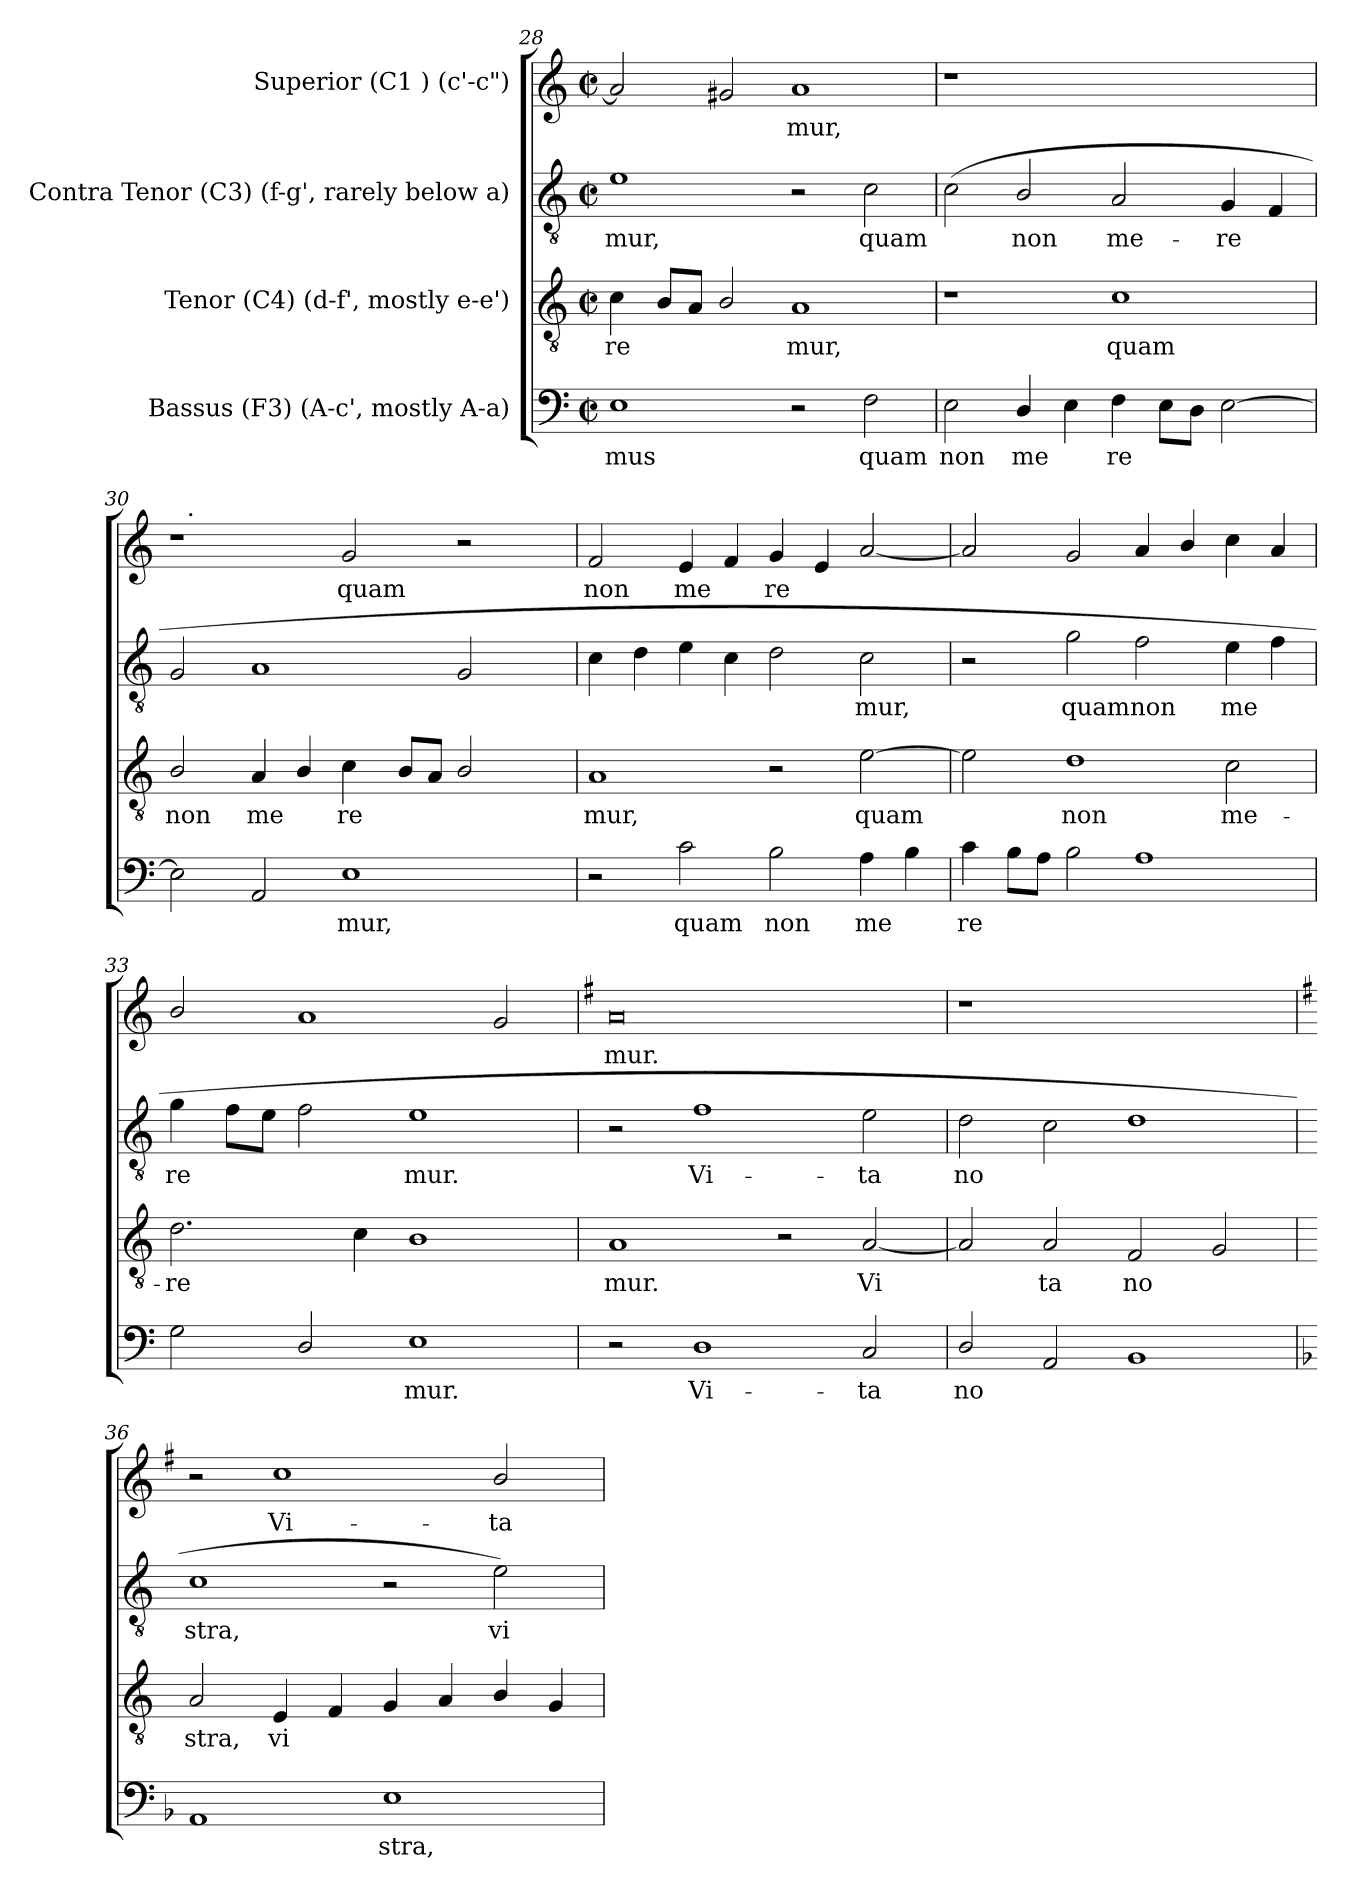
**kern	**text	**kern	**text	**kern	**text	**kern	**text
*part4	*part4	*part3	*part3	*part2	*part2	*part1	*part1
*staff4	*staff4	*staff3	*staff3	*staff2	*staff2	*staff1	*staff1
*I"Bassus (F3)  (A-c', mostly A-a)	*	*I"Tenor (C4)  (d-f', mostly e-e')	*	*I"Contra Tenor (C3)  (f-g', rarely below a)	*	*I"Superior (C1 )  (c'-c")	*
*clefF4	*	*clefGv2	*	*clefGv2	*	*clefG2	*
*k[]	*	*k[]	*	*k[]	*	*k[]	*
*C:	*	*C:	*	*C:	*	*C:	*
*M2/2	*	*M2/2	*	*M2/2	*	*M2/2	*
*met(c|)	*	*met(c|)	*	*met(c|)	*	*met(c|)	*
=28	=28	=28	=28	=28	=28	=28	=28
!	!LO:LY:b:rj	!	!LO:LY:b:rj	!	!LO:LY:b:rj	!	!LO:LY:b:rj
1E	-mus	4c\	-re-	1e	-mur,	2a/]	--
!	!	!	!LO:LY:b:rj	!	!	!	!
.	.	8B/L	--	.	.	.	.
!	!	!	!LO:LY:b:rj	!	!	!	!
.	.	8A/J	--	.	.	.	.
!	!	!	!LO:LY:b:rj	!	!	!	!LO:LY:b:rj
.	.	2B/	--	.	.	2g#/	--
!	!	!	!LO:LY:b:rj	!	!	!	!LO:LY:b:rj
2r	.	1A	-mur,	2r	.	1a	-mur,
!	!LO:LY:b:rj	!	!	!	!LO:LY:b:rj	!	!
2F\	quam	.	.	2c\	quam	.	.
!!LO:LB:g=z
=29	=29	=29	=29	=29	=29	=29	=29
!	!LO:LY:b:rj	!	!	!	!LO:LY:b:rj	!	!
2E\	non	1r	.	(<2c\	.	1r	.
!	!LO:LY:b:rj	!	!	!	!LO:LY:b:rj	!	!
4D/	me-	.	.	2B/	non	.	.
!	!LO:LY:b:rj	!	!	!	!	!	!
4E\	--	.	.	.	.	.	.
!	!LO:LY:b:rj	!	!LO:LY:b:rj	!	!LO:LY:b:rj	!	!
4F\	-re-	1c	quam	2A/	me-	1ryy	.
!	!LO:LY:b:rj	!	!	!	!	!	!
8E\L	--	.	.	.	.	.	.
!	!LO:LY:b:rj	!	!	!	!	!	!
8D\J	--	.	.	.	.	.	.
!	!LO:LY:b:rj	!	!	!	!LO:LY:b:rj	!	!
[>2E\	--	.	.	4G/	-re-	.	.
!	!	!	!	!	!LO:LY:b:rj	!	!
.	.	.	.	4F/	--	.	.
=30	=30	=30	=30	=30	=30	=30	=30
!	!LO:LY:b:rj	!	!LO:LY:b:rj	!	!LO:LY:b:rj	!	!
*	*	*	*	*	*	*^	*
2E\]	--	2B/	non	2G/	--	1r	32.ryy	.
!	!	!	!	!	!	!	!LO:TX:a:t=.	!
.	.	.	.	.	.	.	1ryy	.
!	!LO:LY:b:rj	!	!LO:LY:b:rj	!	!LO:LY:b:rj	!	!	!
2AA/	--	4A/	me-	1A	--	.	.	.
!	!	!	!LO:LY:b:rj	!	!	!	!	!
.	.	4B/	--	.	.	.	.	.
!	!LO:LY:b:rj	!	!LO:LY:b:rj	!	!	!	!	!LO:LY:b:rj
1E	-mur,	4c\	-re-	.	.	2g/	.	quam
.	.	.	.	.	.	.	2ryy	.
!	!	!	!LO:LY:b:rj	!	!	!	!	!
.	.	8B/L	--	.	.	.	.	.
!	!	!	!LO:LY:b:rj	!	!	!	!	!
.	.	8A/J	--	.	.	.	.	.
!	!	!	!LO:LY:b:rj	!	!LO:LY:b:rj	!	!	!
.	.	2B/	--	2G/	--	2r	.	.
.	.	.	.	.	.	.	4ryy	.
.	.	.	.	.	.	.	8ryy	.
.	.	.	.	.	.	.	16ryy	.
.	.	.	.	.	.	.	64ryy	.
=31	=31	=31	=31	=31	=31	=31	=31	=31
!	!	!	!LO:LY:b:rj	!	!LO:LY:b:rj	!	!	!LO:LY:b:rj
*	*	*	*	*	*	*v	*v	*
2r	.	1A	-mur,	4c\	--	2f/	non
!	!	!	!	!	!LO:LY:b:rj	!	!
.	.	.	.	4d\	--	.	.
!	!LO:LY:b:rj	!	!	!	!LO:LY:b:rj	!	!LO:LY:b:rj
2c\	quam	.	.	4e\	--	4e/	me-
!	!	!	!	!	!LO:LY:b:rj	!	!LO:LY:b:rj
.	.	.	.	4c\	--	4f/	--
!	!LO:LY:b:rj	!	!	!	!LO:LY:b:rj	!	!LO:LY:b:rj
2B\	non	2r	.	2d\	--	4g/	-re-
!	!	!	!	!	!	!	!LO:LY:b:rj
.	.	.	.	.	.	4e/	--
!	!LO:LY:b:rj	!	!LO:LY:b:rj	!	!LO:LY:b:rj	!	!LO:LY:b:rj
4A\	me-	[>2e\	quam	2c\	-mur,	[<2a/	--
!	!LO:LY:b:rj	!	!	!	!	!	!
4B\	--	.	.	.	.	.	.
=32	=32	=32	=32	=32	=32	=32	=32
!	!LO:LY:b:rj	!	!LO:LY:b:rj	!	!	!	!LO:LY:b:rj
4c\	-re-	2e\]	.	2r	.	2a/]	--
!	!LO:LY:b:rj	!	!	!	!	!	!
8B\L	--	.	.	.	.	.	.
!	!LO:LY:b:rj	!	!	!	!	!	!
8A\J	--	.	.	.	.	.	.
!	!LO:LY:b:rj	!	!LO:LY:b:rj	!	!LO:LY:b:rj	!	!LO:LY:b:rj
2B\	--	1d	non	2g\	quam	2g/	--
!	!LO:LY:b:rj	!	!	!	!LO:LY:b:rj	!	!LO:LY:b:rj
1A	--	.	.	2f\	non	4a/	--
!	!	!	!	!	!	!	!LO:LY:b:rj
.	.	.	.	.	.	4b/	--
!	!	!	!LO:LY:b:rj	!	!LO:LY:b:rj	!	!LO:LY:b:rj
.	.	2c\	me-	4e\	me-	4cc\	--
!	!	!	!	!	!LO:LY:b:rj	!	!LO:LY:b:rj
.	.	.	.	4f\	--	4a/	--
!!LO:PB:g=z
=33	=33	=33	=33	=33	=33	=33	=33
!	!LO:LY:b:rj	!	!LO:LY:b:rj	!	!LO:LY:b:rj	!	!LO:LY:b:rj
2G\	--	2.d\	-re-	4g\	-re-	2b/	--
!	!	!	!	!	!LO:LY:b:rj	!	!
.	.	.	.	8f\L	--	.	.
!	!	!	!	!	!LO:LY:b:rj	!	!
.	.	.	.	8e\J	--	.	.
!	!LO:LY:b:rj	!	!	!	!LO:LY:b:rj	!	!LO:LY:b:rj
2D/	--	.	.	2f\	--	1a	--
!	!	!	!LO:LY:b:rj	!	!	!	!
.	.	4c\	--	.	.	.	.
!	!LO:LY:b:rj	!	!LO:LY:b:rj	!	!LO:LY:b:rj	!	!
1E	-mur.	1B	--	1e	-mur.	.	.
!	!	!	!	!	!	!	!LO:LY:b:rj
.	.	.	.	.	.	2g/	--
=34	=34	=34	=34	=34	=34	=34	=34
*	*	*	*	*	*	*k[f#]	*
*	*	*	*	*	*	*G:	*
!	!	!	!LO:LY:b:rj	!	!	!	!LO:LY:b:rj
2r	.	1A	-mur.	2r	.	0a	-mur.
!	!LO:LY:b:rj	!	!	!	!LO:LY:b:rj	!	!
1D	Vi-	.	.	1f	Vi-	.	.
.	.	2r	.	.	.	.	.
!	!LO:LY:b:rj	!	!LO:LY:b:rj	!	!LO:LY:b:rj	!	!
2C/	-ta	[<2A/	Vi-	2e\	-ta	.	.
=35	=35	=35	=35	=35	=35	=35	=35
!	!LO:LY:b:rj	!	!LO:LY:b:rj	!	!LO:LY:b:rj	!	!
2D/	no-	2A/]	--	2d\	no-	1r	.
!	!LO:LY:b:rj	!	!LO:LY:b:rj	!	!LO:LY:b:rj	!	!
2AA/	--	2A/	-ta	2c\	--	.	.
!	!LO:LY:b:rj	!	!LO:LY:b:rj	!	!LO:LY:b:rj	!	!
1BB	--	2F/	no-	1d	--	1ryy	.
!	!	!	!LO:LY:b:rj	!	!	!	!
.	.	2G/	--	.	.	.	.
=36	=36	=36	=36	=36	=36	=36	=36
*k[b-]	*	*	*	*	*	*	*
*F:	*	*	*	*	*	*	*
!	!LO:LY:b:rj	!	!LO:LY:b:rj	!	!LO:LY:b:rj	!	!
1AA	--	2A/	-stra,	1c	-stra,	2r	.
!	!	!	!LO:LY:b:rj	!	!	!	!LO:LY:b:rj
.	.	4E/	vi-	.	.	1cc	Vi-
!	!	!	!LO:LY:b:rj	!	!	!	!
.	.	4F/	--	.	.	.	.
!	!LO:LY:b:rj	!	!LO:LY:b:rj	!	!	!	!
1E	-stra,	4G/	--	2r	.	.	.
!	!	!	!LO:LY:b:rj	!	!	!	!
.	.	4A/	--	.	.	.	.
!	!	!	!LO:LY:b:rj	!	!LO:LY:b:rj	!	!LO:LY:b:rj
.	.	4B/	--	2e\)	vi-	2b/	-ta
!	!	!	!LO:LY:b:rj	!	!	!	!
.	.	4G/	--	.	.	.	.
=	=	=	=	=	=	=	=
*-	*-	*-	*-	*-	*-	*-	*-
